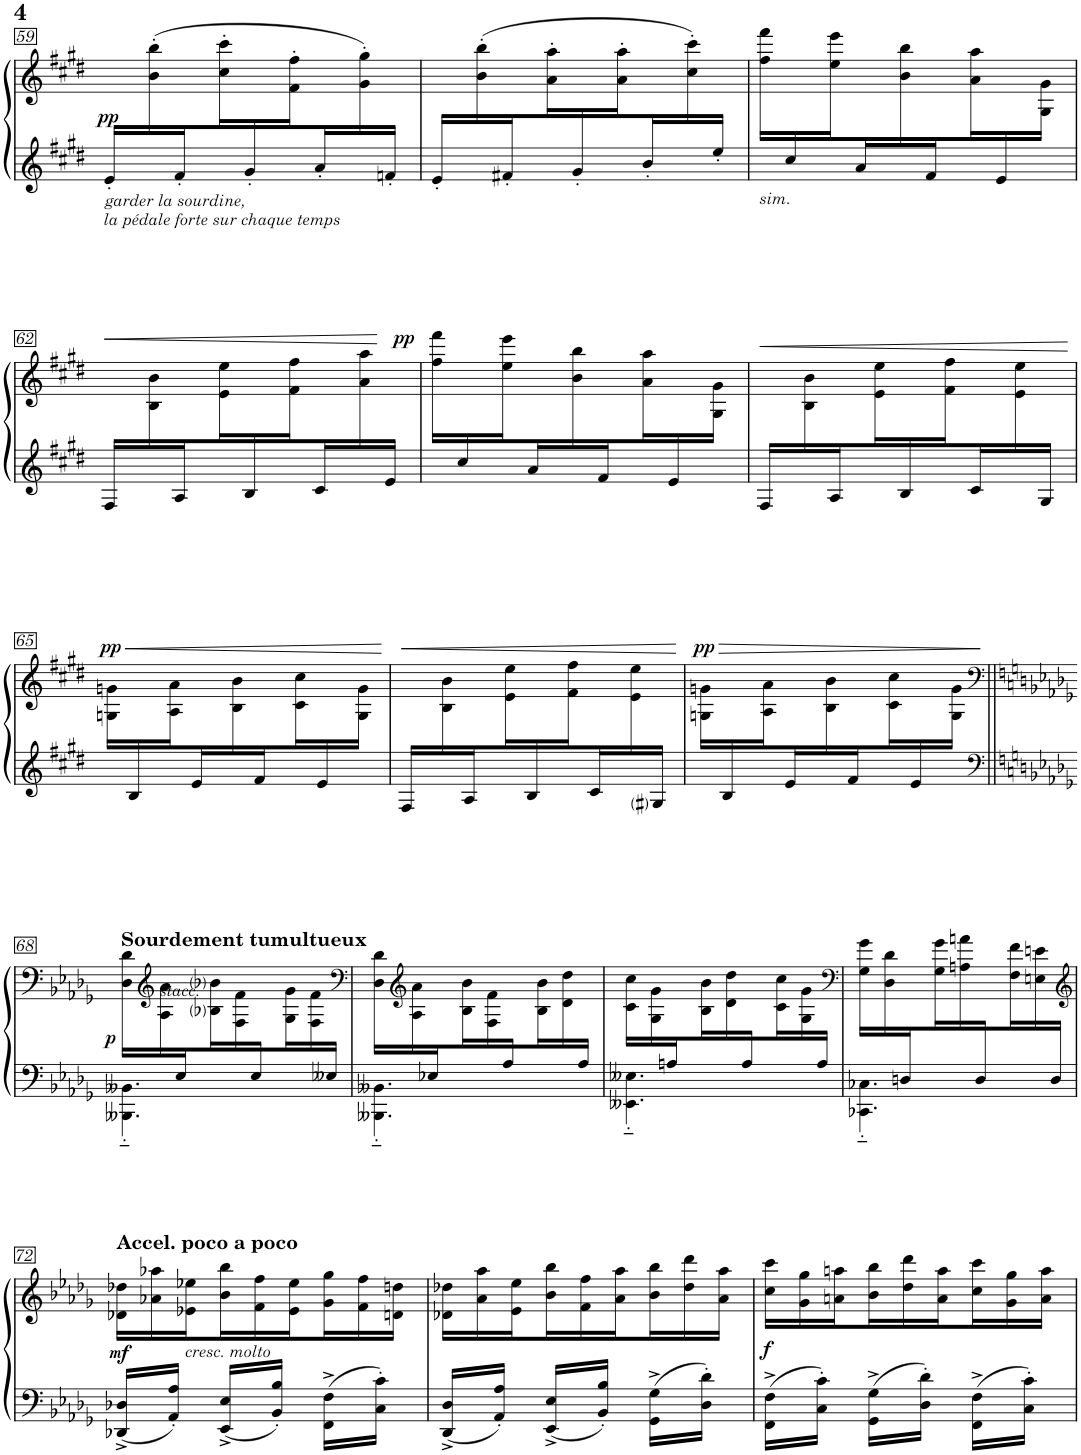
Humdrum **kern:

**kern	**kern	**dynam
*part1	*part1	*part1
*staff2	*staff1	*staff1/2
*I"V	*	*
!!LO:PB:g=z
*clefG2	*clefG2	*
*k[f#c#g#d#]	*k[f#c#g#d#]	*
*M3/8	*M3/8	*
*Xtuplet	*	*
=59	=59	=59
*^	*	*
!LO:TX:b:i:t=garder la sourdine,	!	!	!
!LO:TX:b:t=la pédale forte sur chaque temps	!	!	!
!	!	!	!LO:DY:b
24e'/LL	4.ryy	24ryy	pp
24ryy	.	(24b\' 24bb\'	.
24f#'/J	.	24ryy	.
*	*	*Xtuplet	*
24ryy	.	24cc#\' 24ccc#\'L	.
24g#'/	.	24ryy	.
24ryy	.	24f#\' 24ff#\'J	.
24a'/L	.	24ryy	.
24ryy	.	24g#\' 24gg#\')	.
24fn'/JJ	.	24ryy	.
=60	=60	=60	=60
24e'/LL	4.ryy	24ryy	.
24ryy	.	(24b\' 24bb\'	.
24f#X'/J	.	24ryy	.
24ryy	.	24a\' 24aa\'L	.
24g#'/	.	24ryy	.
24ryy	.	24a\' 24aa\'J	.
24b'/L	.	24ryy	.
24ryy	.	24cc#\' 24ccc#\')	.
24ee'/JJ	.	24ryy	.
=61	=61	=61	=61
!LO:TX:b:i:t=sim.	!	!	!
24ryy	4.ryy	24ff#\ 24fff#\LL	.
24cc#/	.	24ryy	.
24ryy	.	24ee\ 24eee\J	.
24a/L	.	24ryy	.
24ryy	.	24b\ 24bb\	.
24f#/J	.	24ryy	.
24ryy	.	24a\ 24aa\L	.
24e/	.	24ryy	.
24ryy	.	24G#\ 24g#\JJ	.
!!LO:LB:g=z
=62	=62	=62	=62
!	!	!	!LO:HP:b=2
24F#/LL	4.ryy	24ryy	<
24ryy	.	24B\ 24b\	.
24A/J	.	24ryy	.
24ryy	.	24e\ 24ee\L	.
24B/	.	24ryy	.
24ryy	.	24f#\ 24ff#\J	.
24c#/L	.	24ryy	.
24ryy	.	24a\ 24aa\	.
!	!	!	!LO:DY:n=1:a
24e/JJ	.	24ryy	[ pp
=63	=63	=63	=63
24ryy	4.ryy	24ff#\ 24fff#\LL	.
24cc#/	.	24ryy	.
24ryy	.	24ee\ 24eee\J	.
24a/L	.	24ryy	.
24ryy	.	24b\ 24bb\	.
24f#/J	.	24ryy	.
24ryy	.	24a\ 24aa\L	.
24e/	.	24ryy	.
24ryy	.	24G#\ 24g#\JJ	.
=64	=64	=64	=64
24F#/LL	4.ryy	24ryy	.
24ryy	.	24B\ 24b\	.
24A/J	.	24ryy	.
24ryy	.	24e\ 24ee\L	.
24B/	.	24ryy	.
24ryy	.	24f#\ 24ff#\J	.
24c#/L	.	24ryy	.
24ryy	.	24e\ 24ee\	.
24G#/JJ	.	24ryy	.
!!LO:LB:g=z
=65	=65	=65	=65
!	!	!	!LO:HP:b
!	!	!	!LO:DY:n=1:a
24ryy	4.ryy	24Gn\ 24gn\LL	< pp
24B/	.	24ryy	.
24ryy	.	24A\ 24a\J	.
24e/L	.	24ryy	.
24ryy	.	24B\ 24b\	.
24f#/J	.	24ryy	.
24ryy	.	24c#\ 24cc#\L	.
24e/	.	24ryy	.
24ryy	.	24G\ 24g\JJ	.
*v	*v	*	*
.	.	[
=66	=66	=66
*^	*	*
24F#/LL	4.ryy	24ryy	.
24ryy	.	24B\ 24b\	.
24A/J	.	24ryy	.
24ryy	.	24e\ 24ee\L	.
24B/	.	24ryy	.
24ryy	.	24f#\ 24ff#\J	.
24c#/L	.	24ryy	.
24ryy	.	24e\ 24ee\	.
24G#i/JJ	.	24ryy	.
=67	=67	=67	=67
!	!	!	!LO:HP:b
!	!	!	!LO:DY:n=1:a
24ryy	4.ryy	24Gn\ 24gn\LL	> pp
24B/	.	24ryy	.
24ryy	.	24A\ 24a\J	.
24e/L	.	24ryy	.
24ryy	.	24B\ 24b\	.
24f#/J	.	24ryy	.
24ryy	.	24c#\ 24cc#\L	.
24e/	.	24ryy	.
24ryy	.	24G\ 24g\JJ	.
*v	*v	*	*
.	.	]
!!LO:LB:g=z
=68||	=68||	=68||
*clefF4	*clefF4	*
*k[b-e-a-d-g-]	*k[b-e-a-d-g-]	*
*^	*	*
!	!	!LO:TX:a:B:t=Sourdement tumultueux	!
!	!	!	!LO:DY:b
12ryy	4.BBB--X\'<~< 4.BB--X\'<~<	24D-\ 24d-\LL	p
*	*	*clefG2	*
!	!	!LO:TX:b:i:t=stacc.	!
.	.	24A-\ 24a-\	.
24E-/J	.	24ryy	.
12ryy	.	24B-i\ 24b-i\L	.
.	.	24F\ 24f\	.
24E-/J	.	24ryy	.
12ryy	.	24G-\ 24g-\L	.
.	.	24F\ 24f\	.
24E--X/JJ	.	24ryy	.
=69	=69	=69	=69
*	*	*clefF4	*
12ryy	4.BBB--X\'<~< 4.BB--X\'<~<	24D-\ 24d-\LL	.
*	*	*clefG2	*
.	.	24A-\ 24a-\	.
24E-X/J	.	24ryy	.
12ryy	.	24B-\ 24b-\L	.
.	.	24F\ 24f\	.
24A-/J	.	24ryy	.
12ryy	.	24B-\ 24b-\L	.
.	.	24d-\ 24dd-\	.
24A-/JJ	.	24ryy	.
=70	=70	=70	=70
12ryy	4.EE--X\'<~< 4.E--X\'<~<	24c\ 24cc\LL	.
.	.	24G-\ 24g-\	.
24An/J	.	24ryy	.
12ryy	.	24B-\ 24b-\L	.
.	.	24d-\ 24dd-\	.
24A/J	.	24ryy	.
12ryy	.	24c\ 24cc\L	.
.	.	24G-\ 24g-\	.
24A/JJ	.	24ryy	.
=71	=71	=71	=71
*	*	*clefF4	*
12ryy	4.CC-X\'<~< 4.C-X\'<~<	24G-\ 24g-\LL	.
.	.	24D-\ 24d-\	.
24Dn/J	.	24ryy	.
12ryy	.	24G-\ 24g-\L	.
.	.	24An\ 24an\	.
24D/J	.	24ryy	.
12ryy	.	24F\ 24f\L	.
.	.	24En\ 24en\	.
24D/JJ	.	24ryy	.
*v	*v	*	*
!!LO:LB:g=z
=72	=72	=72
*	*clefG2	*
!	!LO:TX:a:B:t=Accel. poco a poco	!
!	!	!LO:DY:b
16DD-X/^ 16D-X/^LL	24d-X\ 24dd-X\LL	mf
.	24a-X\ 24aa-X\	.
16AA-/' 16A-/'JJ	.	.
!	!LO:TX:b:i:t=cresc. molto	!
.	24e-X\ 24ee-X\J	.
16EE-/^ 16E-/^LL	24b-\ 24bb-\L	.
.	24f\ 24ff\	.
16BB-/' 16B-/'JJ	.	.
.	24e-\ 24ee-\J	.
16FF\^ 16F\^LL	24g-\ 24gg-\L	.
.	24f\ 24ff\	.
16C\' 16c\'JJ	.	.
.	24dn\ 24ddn\JJ	.
=73	=73	=73
16DD-/^ 16D-/^LL	24d-X\ 24dd-X\LL	.
.	24a-\ 24aa-\	.
16AA-/' 16A-/'JJ	.	.
.	24e-\ 24ee-\J	.
16EE-/^ 16E-/^LL	24b-\ 24bb-\L	.
.	24f\ 24ff\	.
16BB-/' 16B-/'JJ	.	.
.	24a-\ 24aa-\J	.
16GG-\^ 16G-\^LL	24b-\ 24bb-\L	.
.	24dd-\ 24ddd-\	.
16D-\' 16d-\'JJ	.	.
.	24a-\ 24aa-\JJ	.
=74	=74	=74
!	!	!LO:DY:b
16FF\^ 16F\^LL	24cc\ 24ccc\LL	f
.	24g-\ 24gg-\	.
16C\' 16c\'JJ	.	.
.	24an\ 24aan\J	.
16GG-\^ 16G-\^LL	24b-\ 24bb-\L	.
.	24dd-\ 24ddd-\	.
16D-\' 16d-\'JJ	.	.
.	24a\ 24aa\J	.
16FF\^ 16F\^LL	24cc\ 24ccc\L	.
.	24g-\ 24gg-\	.
16C\' 16c\'JJ	.	.
.	24a\ 24aa\JJ	.
=	=	=
*-	*-	*-
